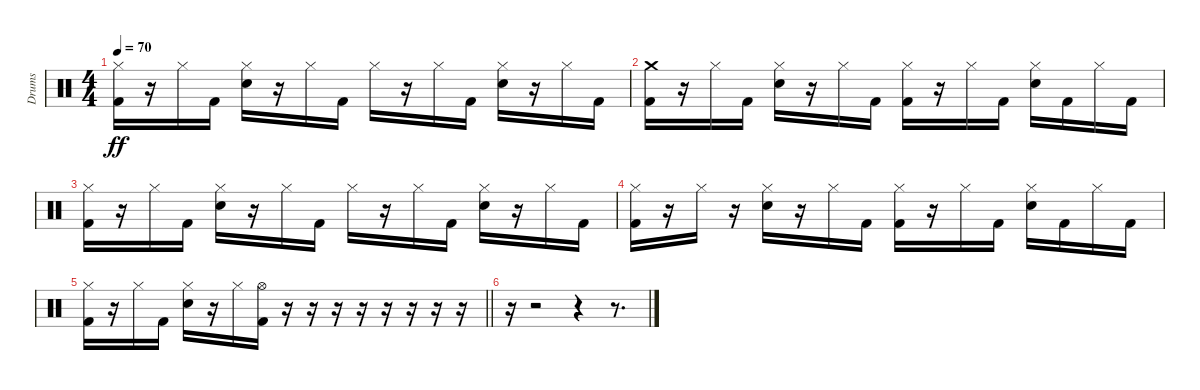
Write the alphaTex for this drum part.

\track ("Drums" "Drums") {instrument percussion}
\staff {score}
\articulation defaults
\ts (4 4)
\tempo 70
\clef neutral
\ks c
("Hi-Hat (closed)" "Kick (hit) 2").16{dy ff} r.16 "Hi-Hat (closed)".16 "Kick (hit) 2".16 ("Hi-Hat (closed)" "Snare (hit) 2").16 r.16 "Hi-Hat (closed)".16 "Kick (hit) 2".16 "Hi-Hat (closed)".16 r.16 "Hi-Hat (closed)".16 "Kick (hit) 2".16 ("Hi-Hat (closed)" "Snare (hit) 2").16 r.16 "Hi-Hat (closed)".16 "Kick (hit) 2".16 |
("Crash medium (hit)" "Kick (hit) 2").16 r.16 "Hi-Hat (closed)".16 "Kick (hit) 2".16 ("Hi-Hat (closed)" "Snare (hit) 2").16 r.16 "Hi-Hat (closed)".16 "Kick (hit) 2".16 ("Hi-Hat (closed)" "Kick (hit) 2").16 r.16 "Hi-Hat (closed)".16 "Kick (hit) 2".16 ("Hi-Hat (closed)" "Snare (hit) 2").16 "Kick (hit) 2".16 "Hi-Hat (closed)".16 "Kick (hit) 2".16 |
("Hi-Hat (closed)" "Kick (hit) 2").16 r.16 "Hi-Hat (closed)".16 "Kick (hit) 2".16 ("Hi-Hat (closed)" "Snare (hit) 2").16 r.16 "Hi-Hat (closed)".16 "Kick (hit) 2".16 "Hi-Hat (closed)".16 r.16 "Hi-Hat (closed)".16 "Kick (hit) 2".16 ("Hi-Hat (closed)" "Snare (hit) 2").16 r.16 "Hi-Hat (closed)".16 "Kick (hit) 2".16 |
("Hi-Hat (closed)" "Kick (hit) 2").16 r.16 "Hi-Hat (closed)".16 r.16 ("Hi-Hat (closed)" "Snare (hit) 2").16 r.16 "Hi-Hat (closed)".16 "Kick (hit) 2".16 ("Hi-Hat (closed)" "Kick (hit) 2").16 r.16 "Hi-Hat (closed)".16 "Kick (hit) 2".16 ("Hi-Hat (closed)" "Snare (hit) 2").16 "Kick (hit) 2".16 "Hi-Hat (closed)".16 "Kick (hit) 2".16 |
\barLineRight lightlight
("Hi-Hat (closed)" "Kick (hit) 2").16 r.16 "Hi-Hat (closed)".16 "Kick (hit) 2".16 ("Hi-Hat (closed)" "Snare (hit) 2").16 r.16 "Hi-Hat (closed)".16 ("Hi-Hat (open)" "Kick (hit) 2").16 r.16 r.16 r.16 r.16 r.16 r.16 r.16 r.16 |
r.16 r.2 r.4 r.8{d}
